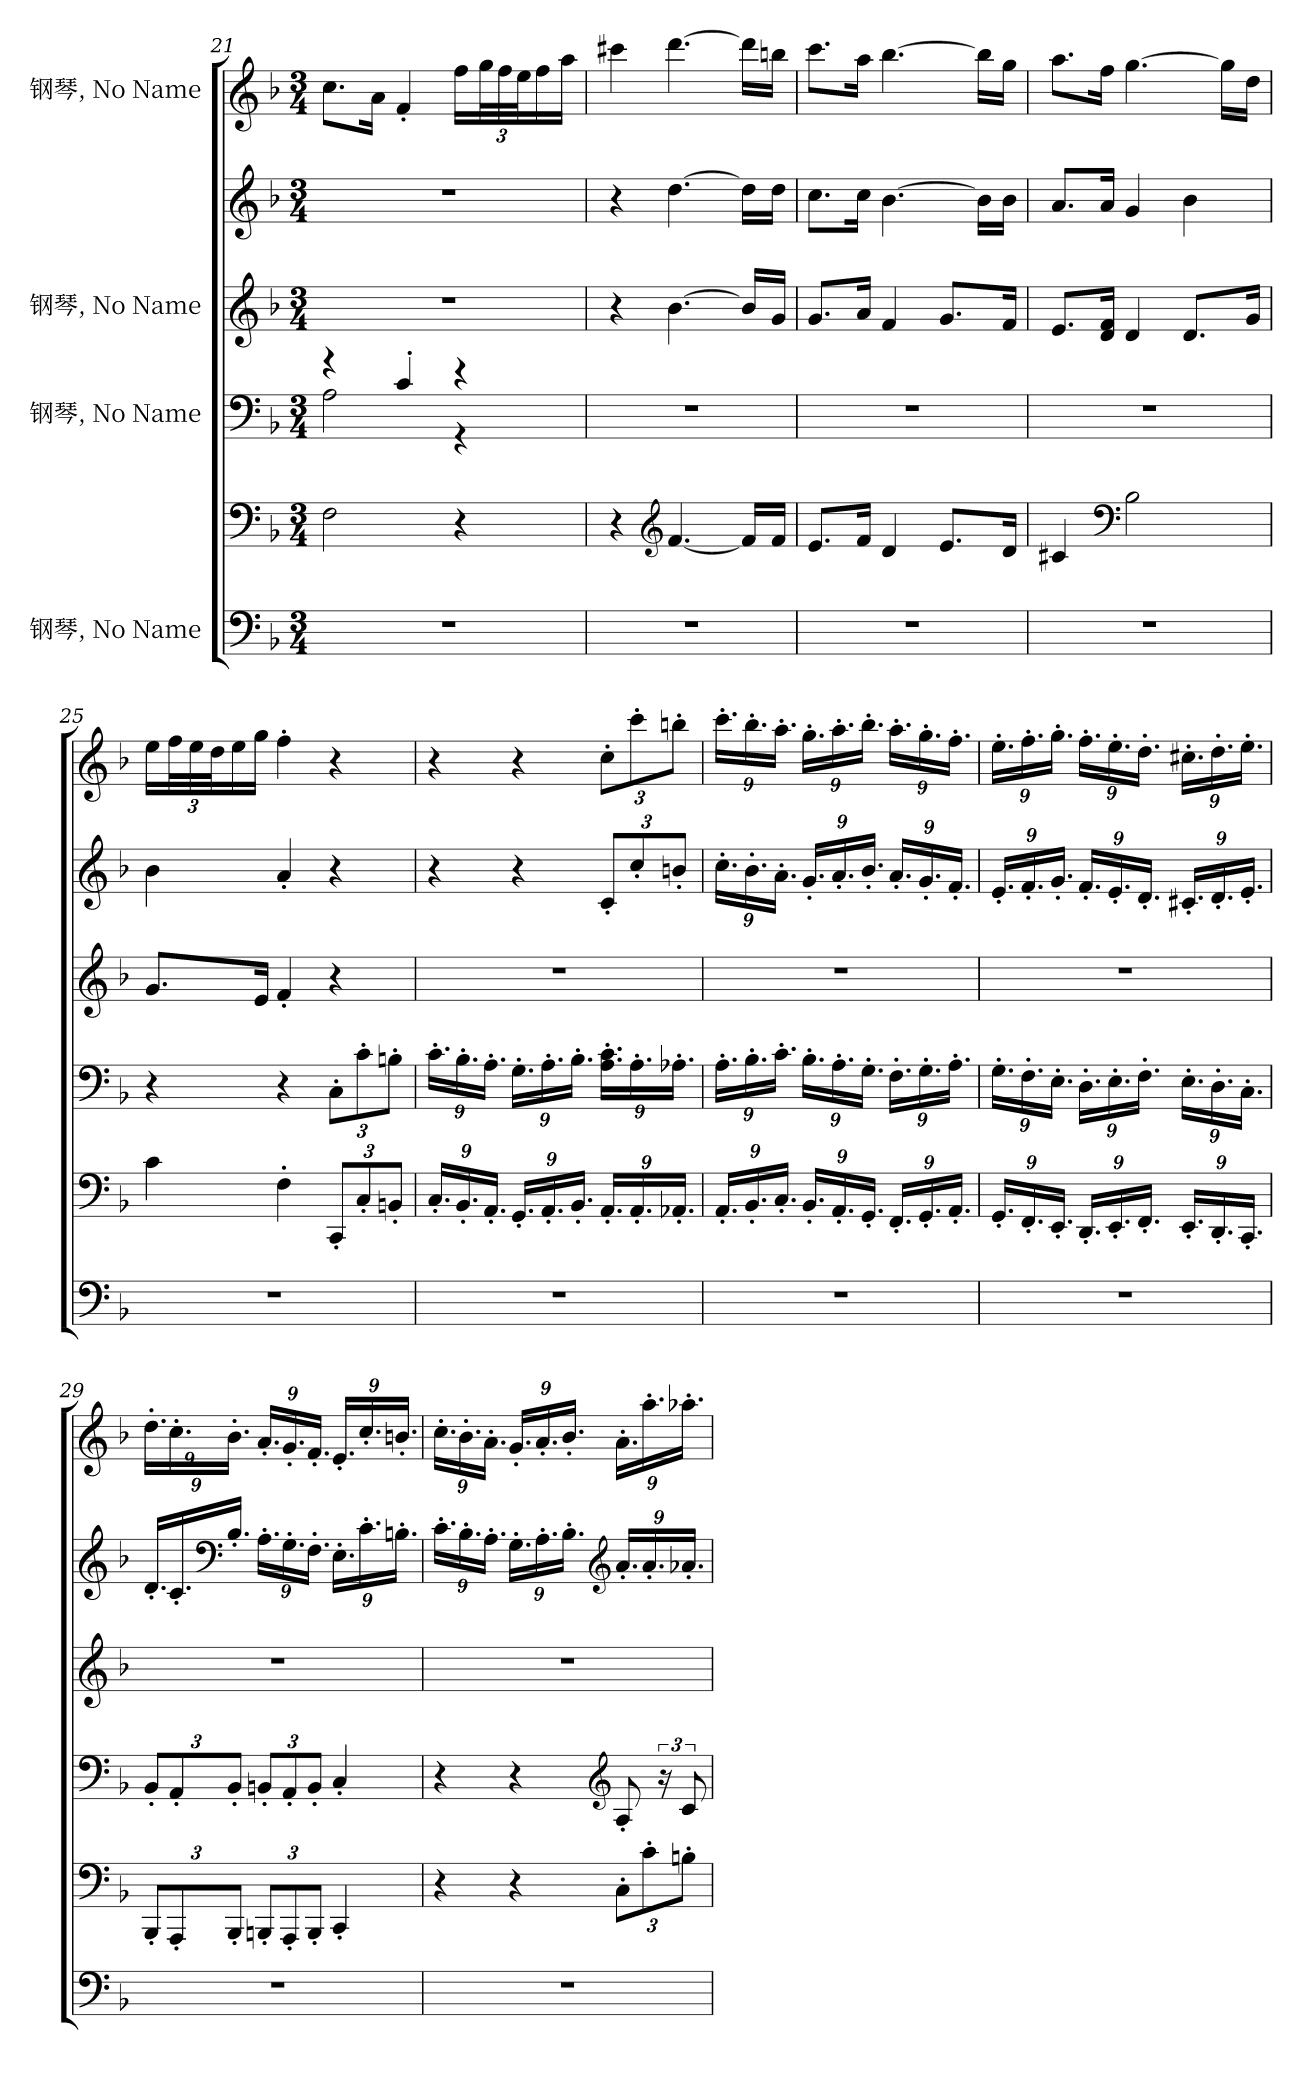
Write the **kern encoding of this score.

**kern	**kern	**kern	**kern	**kern	**kern
*part4	*part4	*part3	*part2	*part2	*part1
*staff6	*staff5	*staff4	*staff3	*staff2	*staff1
*I"钢琴, No Name	*	*I"钢琴, No Name	*I"钢琴, No Name	*	*I"钢琴, No Name
*clefF4	*clefF4	*clefF4	*clefG2	*clefG2	*clefG2
*k[b-]	*k[b-]	*k[b-]	*k[b-]	*k[b-]	*k[b-]
*M3/4	*M3/4	*M3/4	*M3/4	*M3/4	*M3/4
=21	=21	=21	=21	=21	=21
*	*	*^	*	*	*
2.r	2F\	4r	2A\	2.r	2.r	8.cc\L
.	.	.	.	.	.	16a\Jk
.	.	4c'/	.	.	.	4f'/
*	*	*	*	*	*	*MM109
.	4r	4r	4r	.	.	16ff\LL
*	*	*	*	*	*	*Xbrackettup
.	.	.	.	.	.	48gg\L
.	.	.	.	.	.	48ff\
.	.	.	.	.	.	48ee\J
.	.	.	.	.	.	16ff\
.	.	.	.	.	.	16aa\JJ
*	*	*v	*v	*	*	*
=22	=22	=22	=22	=22	=22
2.r	4r	2.r	4r	4r	4ccc#X\
*	*clefG2	*	*	*	*
.	[4.f/	.	[4.b-\	[4.dd\	[4.ddd\
.	16f/LL]	.	16b-/LL]	16dd\LL]	16ddd\LL]
.	16f/JJ	.	16g/JJ	16dd\JJ	16bbn\JJ
=23	=23	=23	=23	=23	=23
*	*	*	*	*	*MM109
2.r	8.e/L	2.r	8.g/L	8.cc\L	8.ccc\L
.	16f/Jk	.	16a/Jk	16cc\Jk	16aa\Jk
.	4d/	.	4f/	[4.b-\	[4.bb-\
.	8.e/L	.	8.g/L	.	.
.	.	.	.	16b-\LL]	16bb-\LL]
.	16d/Jk	.	16f/Jk	16b-\JJ	16gg\JJ
=24	=24	=24	=24	=24	=24
*	*	*	*	*	*MM109
2.r	4c#X/	2.r	8.e/L	8.a/L	8.aa\L
.	.	.	16d/ 16f/Jk	16a/Jk	16ff\Jk
*	*clefF4	*	*	*	*
.	2B-\	.	4d/	4g/	[4.gg\
.	.	.	8.d/L	4b-\	.
.	.	.	.	.	16gg\LL]
.	.	.	16g/Jk	.	16dd\JJ
!!LO:LB:g=z
=25	=25	=25	=25	=25	=25
2.r	4c\	4r	8.g/L	4b-\	16ee\LL
.	.	.	.	.	48ff\L
.	.	.	.	.	48ee\
.	.	.	.	.	48dd\J
.	.	.	.	.	16ee\
.	.	.	16e/Jk	.	16gg\JJ
.	4F'\	4r	4f'/	4a'/	4ff'\
*	*Xbrackettup	*Xbrackettup	*	*	*
*	*	*	*	*	*MM118
.	12CC'/L	12C'\L	4r	4r	4r
.	12C'/	12c'\	.	.	.
.	12BBn'/J	12Bn'\J	.	.	.
=26	=26	=26	=26	=26	=26
2.r	18.C'/LL	18.c'\LL	2.r	4r	4r
.	18.BB-'/	18.B-'\	.	.	.
.	18.AA'/JJ	18.A'\JJ	.	.	.
.	18.GG'/LL	18.G'\LL	.	4r	4r
.	18.AA'/	18.A'\	.	.	.
.	18.BB-'/JJ	18.B-'\JJ	.	.	.
*	*	*	*	*Xbrackettup	*
*	*	*	*	*	*MM118
.	18.AA'/LL	18.A\' 18.c\'LL	.	12c'/L	12cc'\L
*	*	*	*	*	*MM120
.	18.AA'/	18.A'\	.	12cc'/	12ccc'\
.	18.AA-X'/JJ	18.A-X'\JJ	.	12bn'/J	12bbn'\J
=27	=27	=27	=27	=27	=27
2.r	18.AA'/LL	18.A'\LL	2.r	18.cc'\LL	18.ccc'\LL
.	18.BB-'/	18.B-'\	.	18.b-'\	18.bb-'\
.	18.C'/JJ	18.c'\JJ	.	18.a'\JJ	18.aa'\JJ
.	18.BB-'/LL	18.B-'\LL	.	18.g'/LL	18.gg'\LL
.	18.AA'/	18.A'\	.	18.a'/	18.aa'\
.	18.GG'/JJ	18.G'\JJ	.	18.b-'/JJ	18.bb-'\JJ
.	18.FF'/LL	18.F'\LL	.	18.a'/LL	18.aa'\LL
.	18.GG'/	18.G'\	.	18.g'/	18.gg'\
.	18.AA'/JJ	18.A'\JJ	.	18.f'/JJ	18.ff'\JJ
!!LO:PB:g=z
=28	=28	=28	=28	=28	=28
2.r	18.GG'/LL	18.G'\LL	2.r	18.e'/LL	18.ee'\LL
.	18.FF'/	18.F'\	.	18.f'/	18.ff'\
.	18.EE'/JJ	18.E'\JJ	.	18.g'/JJ	18.gg'\JJ
.	18.DD'/LL	18.D'\LL	.	18.f'/LL	18.ff'\LL
.	18.EE'/	18.E'\	.	18.e'/	18.ee'\
.	18.FF'/JJ	18.F'\JJ	.	18.d'/JJ	18.dd'\JJ
.	18.EE'/LL	18.E'\LL	.	18.c#X'/LL	18.cc#X'\LL
.	18.DD'/	18.D'\	.	18.d'/	18.dd'\
.	18.CC'/JJ	18.C'\JJ	.	18.e'/JJ	18.ee'\JJ
=29	=29	=29	=29	=29	=29
2.r	12BBB-'/L	12BB-'/L	2.r	18.d'/LL	18.dd'\LL
.	12AAA'/	12AA'/	.	18.c'/	18.cc'\
*	*	*	*	*clefF4	*
.	12BBB-'/J	12BB-'/J	.	18.B-'/JJ	18.b-'\JJ
.	12BBBn'/L	12BBn'/L	.	18.A'\LL	18.a'/LL
.	12AAA'/	12AA'/	.	18.G'\	18.g'/
.	12BBB'/J	12BB'/J	.	18.F'\JJ	18.f'/JJ
*	*	*	*	*	*MM118
.	4CC'/	4C'/	.	18.E'\LL	18.e'/LL
*	*	*	*	*	*MM120
.	.	.	.	18.c'\	18.cc'/
.	.	.	.	18.Bn'\JJ	18.bn'/JJ
!!LO:LB:g=z
=30	=30	=30	=30	=30	=30
2.r	4r	4r	2.r	18.c'\LL	18.cc'\LL
.	.	.	.	18.B-'\	18.b-'\
.	.	.	.	18.A'\JJ	18.a'\JJ
.	4r	4r	.	18.G'\LL	18.g'/LL
.	.	.	.	18.A'\	18.a'/
.	.	.	.	18.B-'\JJ	18.b-'/JJ
*	*	*clefG2	*	*clefG2	*
*	*	*	*	*	*MM118
.	12C'\L	8A'/	.	18.a'/LL	18.a'\LL
*	*	*	*	*	*MM120
.	12c'\	.	.	18.a'/	18.aa'\
*	*	*brackettup	*	*	*
.	.	24r	.	.	.
.	12Bn'\J	12c/	.	18.a-X'/JJ	18.aa-X'\JJ
=	=	=	=	=	=
*-	*-	*-	*-	*-	*-
